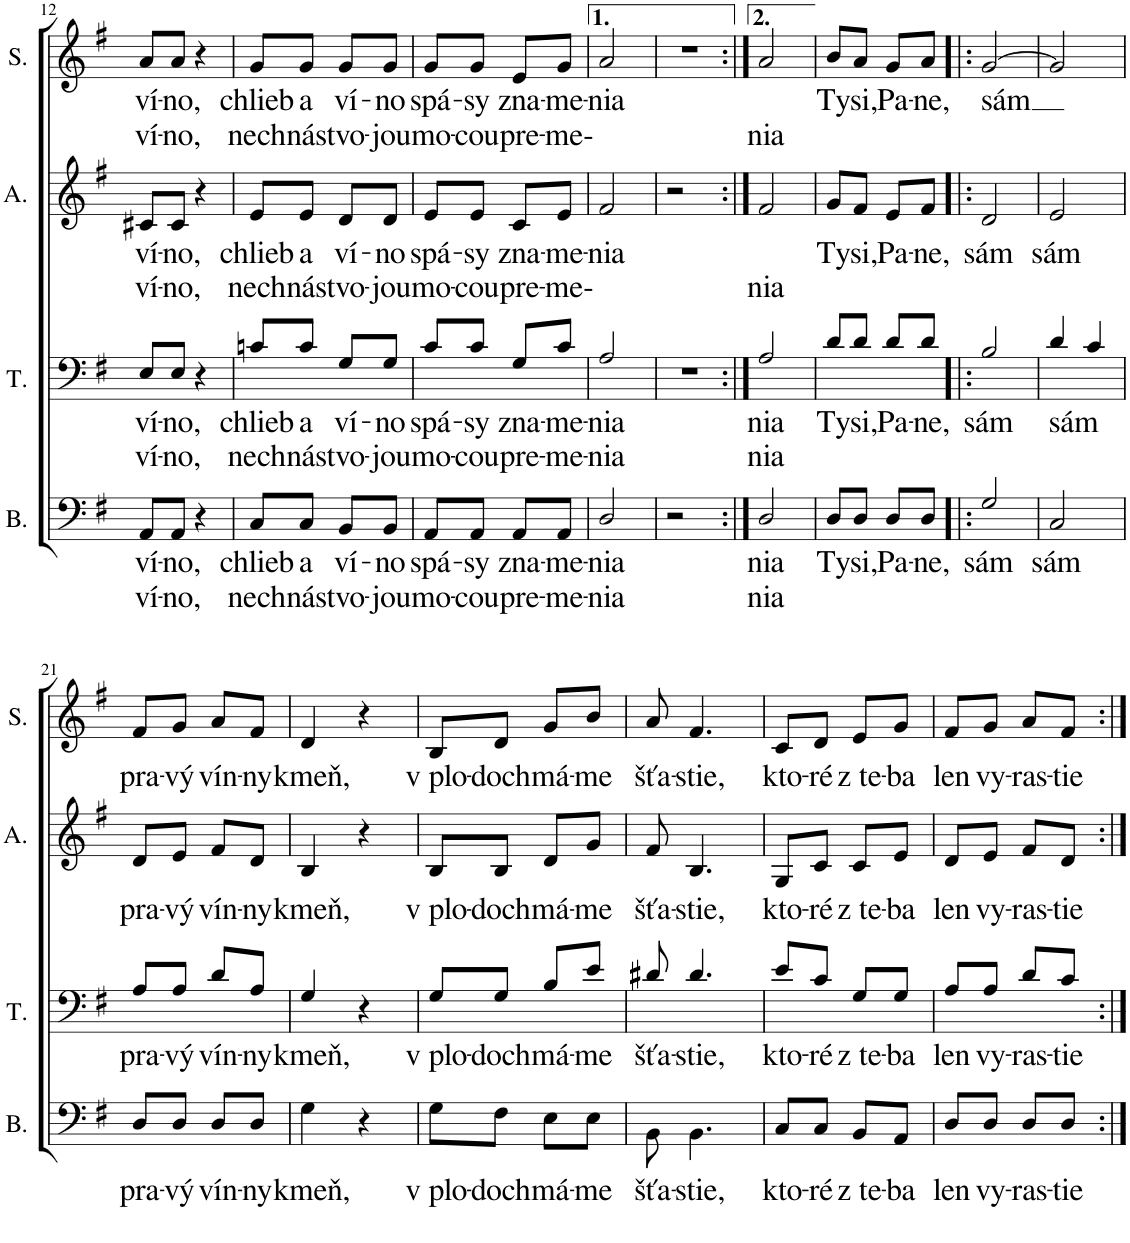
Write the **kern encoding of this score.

**kern	**text	**text	**kern	**text	**text	**kern	**text	**text	**kern	**text	**text
*part4	*part4	*part4	*part3	*part3	*part3	*part2	*part2	*part2	*part1	*part1	*part1
*staff4	*staff4	*staff4	*staff3	*staff3	*staff3	*staff2	*staff2	*staff2	*staff1	*staff1	*staff1
*I"Bass	*	*	*I"Tenor	*	*	*I"Alto	*	*	*I"Soprano	*	*
*I'B.	*	*	*I'T.	*	*	*I'A.	*	*	*I'S.	*	*
!!LO:PB:g=z
*clefF4	*	*	*clefF4	*	*	*clefG2	*	*	*clefG2	*	*
*k[f#]	*	*	*k[f#]	*	*	*k[f#]	*	*	*k[f#]	*	*
*M2/4	*	*	*M2/4	*	*	*M2/4	*	*	*M2/4	*	*
=12	=12	=12	=12	=12	=12	=12	=12	=12	=12	=12	=12
!	!LO:LY:b	!LO:LY:b	!	!LO:LY:b	!LO:LY:b	!	!LO:LY:b	!LO:LY:b	!	!LO:LY:b	!LO:LY:b
8AA/L	ví-	ví-	8E/L	ví-	ví-	8c#X/L	ví-	ví-	8a/L	ví-	ví-
!	!LO:LY:b	!LO:LY:b	!	!LO:LY:b	!LO:LY:b	!	!LO:LY:b	!LO:LY:b	!	!LO:LY:b	!LO:LY:b
8AA/J	-no,	-no,	8E/J	-no,	-no,	8c#/J	-no,	-no,	8a/J	-no,	-no,
4r	.	.	4r	.	.	4r	.	.	4r	.	.
=13	=13	=13	=13	=13	=13	=13	=13	=13	=13	=13	=13
!	!LO:LY:b	!LO:LY:b	!	!LO:LY:b	!LO:LY:b	!	!LO:LY:b	!LO:LY:b	!	!LO:LY:b	!LO:LY:b
8C/L	chlieb	nech	8cn/L	chlieb	nech	8e/L	chlieb	nech	8g/L	chlieb	nech
!	!LO:LY:b	!LO:LY:b	!	!LO:LY:b	!LO:LY:b	!	!LO:LY:b	!LO:LY:b	!	!LO:LY:b	!LO:LY:b
8C/J	a	nás	8c/J	a	nás	8e/J	a	nás	8g/J	a	nás
!	!LO:LY:b	!LO:LY:b	!	!LO:LY:b	!LO:LY:b	!	!LO:LY:b	!LO:LY:b	!	!LO:LY:b	!LO:LY:b
8BB/L	ví-	tvo-	8G/L	ví-	tvo-	8d/L	ví-	tvo-	8g/L	ví-	tvo-
!	!LO:LY:b	!LO:LY:b	!	!LO:LY:b	!LO:LY:b	!	!LO:LY:b	!LO:LY:b	!	!LO:LY:b	!LO:LY:b
8BB/J	-no	-jou	8G/J	-no	-jou	8d/J	-no	-jou	8g/J	-no	-jou
=14	=14	=14	=14	=14	=14	=14	=14	=14	=14	=14	=14
!	!LO:LY:b	!LO:LY:b	!	!LO:LY:b	!LO:LY:b	!	!LO:LY:b	!LO:LY:b	!	!LO:LY:b	!LO:LY:b
8AA/L	spá-	mo-	8c/L	spá-	mo-	8e/L	spá-	mo-	8g/L	spá-	mo-
!	!LO:LY:b	!LO:LY:b	!	!LO:LY:b	!LO:LY:b	!	!LO:LY:b	!LO:LY:b	!	!LO:LY:b	!LO:LY:b
8AA/J	-sy	-cou	8c/J	-sy	-cou	8e/J	-sy	-cou	8g/J	-sy	-cou
!	!LO:LY:b	!LO:LY:b	!	!LO:LY:b	!LO:LY:b	!	!LO:LY:b	!LO:LY:b	!	!LO:LY:b	!LO:LY:b
8AA/L	zna-	pre-	8G/L	zna-	pre-	8c/L	zna-	pre-	8e/L	zna-	pre-
!	!LO:LY:b	!LO:LY:b	!	!LO:LY:b	!LO:LY:b	!	!LO:LY:b	!LO:LY:b	!	!LO:LY:b	!LO:LY:b
8AA/J	-me-	-me-	8c/J	-me-	-me-	8e/J	-me-	-me-	8g/J	-me-	-me-
=15	=15	=15	=15	=15	=15	=15	=15	=15	=15	=15	=15
!	!LO:LY:b	!LO:LY:b	!	!LO:LY:b	!LO:LY:b	!	!LO:LY:b	!	!	!LO:LY:b	!
2D/	-nia	-nia	2A/	-nia	-nia	2f#/	-nia	.	2a/	-nia	.
=16	=16	=16	=16	=16	=16	=16	=16	=16	=16	=16	=16
2r	.	.	2r	.	.	2r	.	.	2r	.	.
=17:|!	=17:|!	=17:|!	=17:|!	=17:|!	=17:|!	=17:|!	=17:|!	=17:|!	=17:|!	=17:|!	=17:|!
!	!LO:LY:b	!LO:LY:b	!	!LO:LY:b	!LO:LY:b	!	!	!LO:LY:b	!	!	!LO:LY:b
2D/	nia	nia	2A/	nia	nia	2f#/	.	nia	2a/	.	nia
=18	=18	=18	=18	=18	=18	=18	=18	=18	=18	=18	=18
!	!LO:LY:b	!	!	!LO:LY:b	!	!	!LO:LY:b	!	!	!LO:LY:b	!
8D/L	Ty	.	8d/L	Ty	.	8g/L	Ty	.	8b/L	Ty	.
!	!LO:LY:b	!	!	!LO:LY:b	!	!	!LO:LY:b	!	!	!LO:LY:b	!
8D/J	si,	.	8d/J	si,	.	8f#/J	si,	.	8a/J	si,	.
!	!LO:LY:b	!	!	!LO:LY:b	!	!	!LO:LY:b	!	!	!LO:LY:b	!
8D/L	Pa-	.	8d/L	Pa-	.	8e/L	Pa-	.	8g/L	Pa-	.
!	!LO:LY:b	!	!	!LO:LY:b	!	!	!LO:LY:b	!	!	!LO:LY:b	!
8D/J	-ne,	.	8d/J	-ne,	.	8f#/J	-ne,	.	8a/J	-ne,	.
=19!|:	=19!|:	=19!|:	=19!|:	=19!|:	=19!|:	=19!|:	=19!|:	=19!|:	=19!|:	=19!|:	=19!|:
!	!LO:LY:b	!	!	!LO:LY:b	!	!	!LO:LY:b	!	!	!LO:LY:b	!
2G/	sám	.	2B/	sám	.	2d/	sám	.	[>2g/	sám	.
=20	=20	=20	=20	=20	=20	=20	=20	=20	=20	=20	=20
!	!LO:LY:b	!	!	!LO:LY:b	!	!	!LO:LY:b	!	!	!	!
2C/	sám	.	4d/	sám	.	2e/	sám	.	2g/]	.	.
.	.	.	4c/	.	.	.	.	.	.	.	.
!!LO:LB:g=z
=21	=21	=21	=21	=21	=21	=21	=21	=21	=21	=21	=21
!	!LO:LY:b	!	!	!LO:LY:b	!	!	!LO:LY:b	!	!	!LO:LY:b	!
8D/L	pra-	.	8A/L	pra-	.	8d/L	pra-	.	8f#/L	pra-	.
!	!LO:LY:b	!	!	!LO:LY:b	!	!	!LO:LY:b	!	!	!LO:LY:b	!
8D/J	-vý	.	8A/J	-vý	.	8e/J	-vý	.	8g/J	-vý	.
!	!LO:LY:b	!	!	!LO:LY:b	!	!	!LO:LY:b	!	!	!LO:LY:b	!
8D/L	vín-	.	8d/L	vín-	.	8f#/L	vín-	.	8a/L	vín-	.
!	!LO:LY:b	!	!	!LO:LY:b	!	!	!LO:LY:b	!	!	!LO:LY:b	!
8D/J	-ny	.	8A/J	-ny	.	8d/J	-ny	.	8f#/J	-ny	.
=22	=22	=22	=22	=22	=22	=22	=22	=22	=22	=22	=22
!	!LO:LY:b	!	!	!LO:LY:b	!	!	!LO:LY:b	!	!	!LO:LY:b	!
4G\	kmeň,	.	4G/	kmeň,	.	4B/	kmeň,	.	4d/	kmeň,	.
4r	.	.	4r	.	.	4r	.	.	4r	.	.
=23	=23	=23	=23	=23	=23	=23	=23	=23	=23	=23	=23
!	!LO:LY:b	!	!	!LO:LY:b	!	!	!LO:LY:b	!	!	!LO:LY:b	!
8G\L	v plo-	.	8G/L	v plo-	.	8B/L	v plo-	.	8B/L	v plo-	.
!	!LO:LY:b	!	!	!LO:LY:b	!	!	!LO:LY:b	!	!	!LO:LY:b	!
8F#\J	-doch	.	8G/J	-doch	.	8B/J	-doch	.	8d/J	-doch	.
!	!LO:LY:b	!	!	!LO:LY:b	!	!	!LO:LY:b	!	!	!LO:LY:b	!
8E\L	má-	.	8B/L	má-	.	8d/L	má-	.	8g/L	má-	.
!	!LO:LY:b	!	!	!LO:LY:b	!	!	!LO:LY:b	!	!	!LO:LY:b	!
8E\J	-me	.	8e/J	-me	.	8g/J	-me	.	8b/J	-me	.
=24	=24	=24	=24	=24	=24	=24	=24	=24	=24	=24	=24
!	!LO:LY:b	!	!	!LO:LY:b	!	!	!LO:LY:b	!	!	!LO:LY:b	!
8BB\	šťa-	.	8d#X/	šťa-	.	8f#/	šťa-	.	8a/	šťa-	.
!	!LO:LY:b	!	!	!LO:LY:b	!	!	!LO:LY:b	!	!	!LO:LY:b	!
4.BB\	-stie,	.	4.d#/	-stie,	.	4.B/	-stie,	.	4.f#/	-stie,	.
=25	=25	=25	=25	=25	=25	=25	=25	=25	=25	=25	=25
!	!LO:LY:b	!	!	!LO:LY:b	!	!	!LO:LY:b	!	!	!LO:LY:b	!
8C/L	kto-	.	8e/L	kto-	.	8G/L	kto-	.	8c/L	kto-	.
!	!LO:LY:b	!	!	!LO:LY:b	!	!	!LO:LY:b	!	!	!LO:LY:b	!
8C/J	-ré	.	8c/J	-ré	.	8c/J	-ré	.	8d/J	-ré	.
!	!LO:LY:b	!	!	!LO:LY:b	!	!	!LO:LY:b	!	!	!LO:LY:b	!
8BB/L	z te-	.	8G/L	z te-	.	8c/L	z te-	.	8e/L	z te-	.
!	!LO:LY:b	!	!	!LO:LY:b	!	!	!LO:LY:b	!	!	!LO:LY:b	!
8AA/J	-ba	.	8G/J	-ba	.	8e/J	-ba	.	8g/J	-ba	.
=26	=26	=26	=26	=26	=26	=26	=26	=26	=26	=26	=26
!	!LO:LY:b	!	!	!LO:LY:b	!	!	!LO:LY:b	!	!	!LO:LY:b	!
8D/L	len	.	8A/L	len	.	8d/L	len	.	8f#/L	len	.
!	!LO:LY:b	!	!	!LO:LY:b	!	!	!LO:LY:b	!	!	!LO:LY:b	!
8D/J	vy-	.	8A/J	vy-	.	8e/J	vy-	.	8g/J	vy-	.
!	!LO:LY:b	!	!	!LO:LY:b	!	!	!LO:LY:b	!	!	!LO:LY:b	!
8D/L	-ras-	.	8d/L	-ras-	.	8f#/L	-ras-	.	8a/L	-ras-	.
!	!LO:LY:b	!	!	!LO:LY:b	!	!	!LO:LY:b	!	!	!LO:LY:b	!
8D/J	-tie	.	8c/J	-tie	.	8d/J	-tie	.	8f#/J	-tie	.
=:|!	=:|!	=:|!	=:|!	=:|!	=:|!	=:|!	=:|!	=:|!	=:|!	=:|!	=:|!
*-	*-	*-	*-	*-	*-	*-	*-	*-	*-	*-	*-
